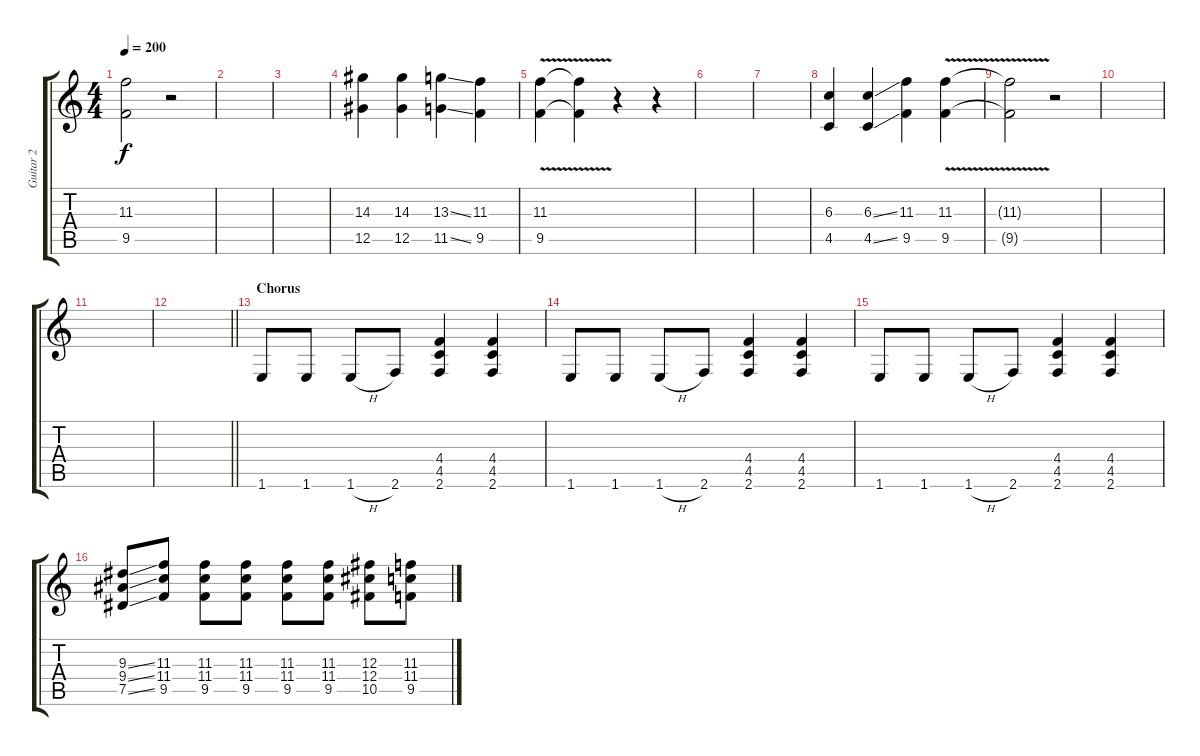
\track ("Guitar 2" "Guitar 2") {instrument distortionguitar}
\staff {score tabs}
\tuning (Eb4 Bb3 Gb3 Db3 Ab2 Eb2) {hide}
\ts (4 4)
\tempo 200
\clef g2
\ks c
(11.3{t} 9.5{t}).2{dy f} r.2 |
|
|
(14.3 12.5).4 (14.3 12.5).4 (13.3{ss} 11.5{ss}).4 (11.3 9.5).4 |
(11.3{v} 9.5{v}).4 (11.3{t} 9.5{t}).4 r.4 r.4 |
|
|
(6.3 4.5).4 (6.3{ss} 4.5{ss}).4 (11.3 9.5).4 (11.3{v} 9.5{v}).4 |
(11.3{t} 9.5{t}).2 r.2 |
|
|
\barLineRight lightlight
|
\section ("" "Chorus")
1.6.8 1.6.8 1.6{h}.8 2.6.8 (4.4 4.5 2.6).4 (4.4 4.5 2.6).4 |
1.6.8 1.6.8 1.6{h}.8 2.6.8 (4.4 4.5 2.6).4 (4.4 4.5 2.6).4 |
1.6.8 1.6.8 1.6{h}.8 2.6.8 (4.4 4.5 2.6).4 (4.4 4.5 2.6).4 |
(9.3{ss} 9.4{ss} 7.5{ss}).8 (11.3 11.4 9.5).8 (11.3 11.4 9.5).8 (11.3 11.4 9.5).8 (11.3 11.4 9.5).8 (11.3 11.4 9.5).8 (12.3 12.4 10.5).8 (11.3 11.4 9.5).8
